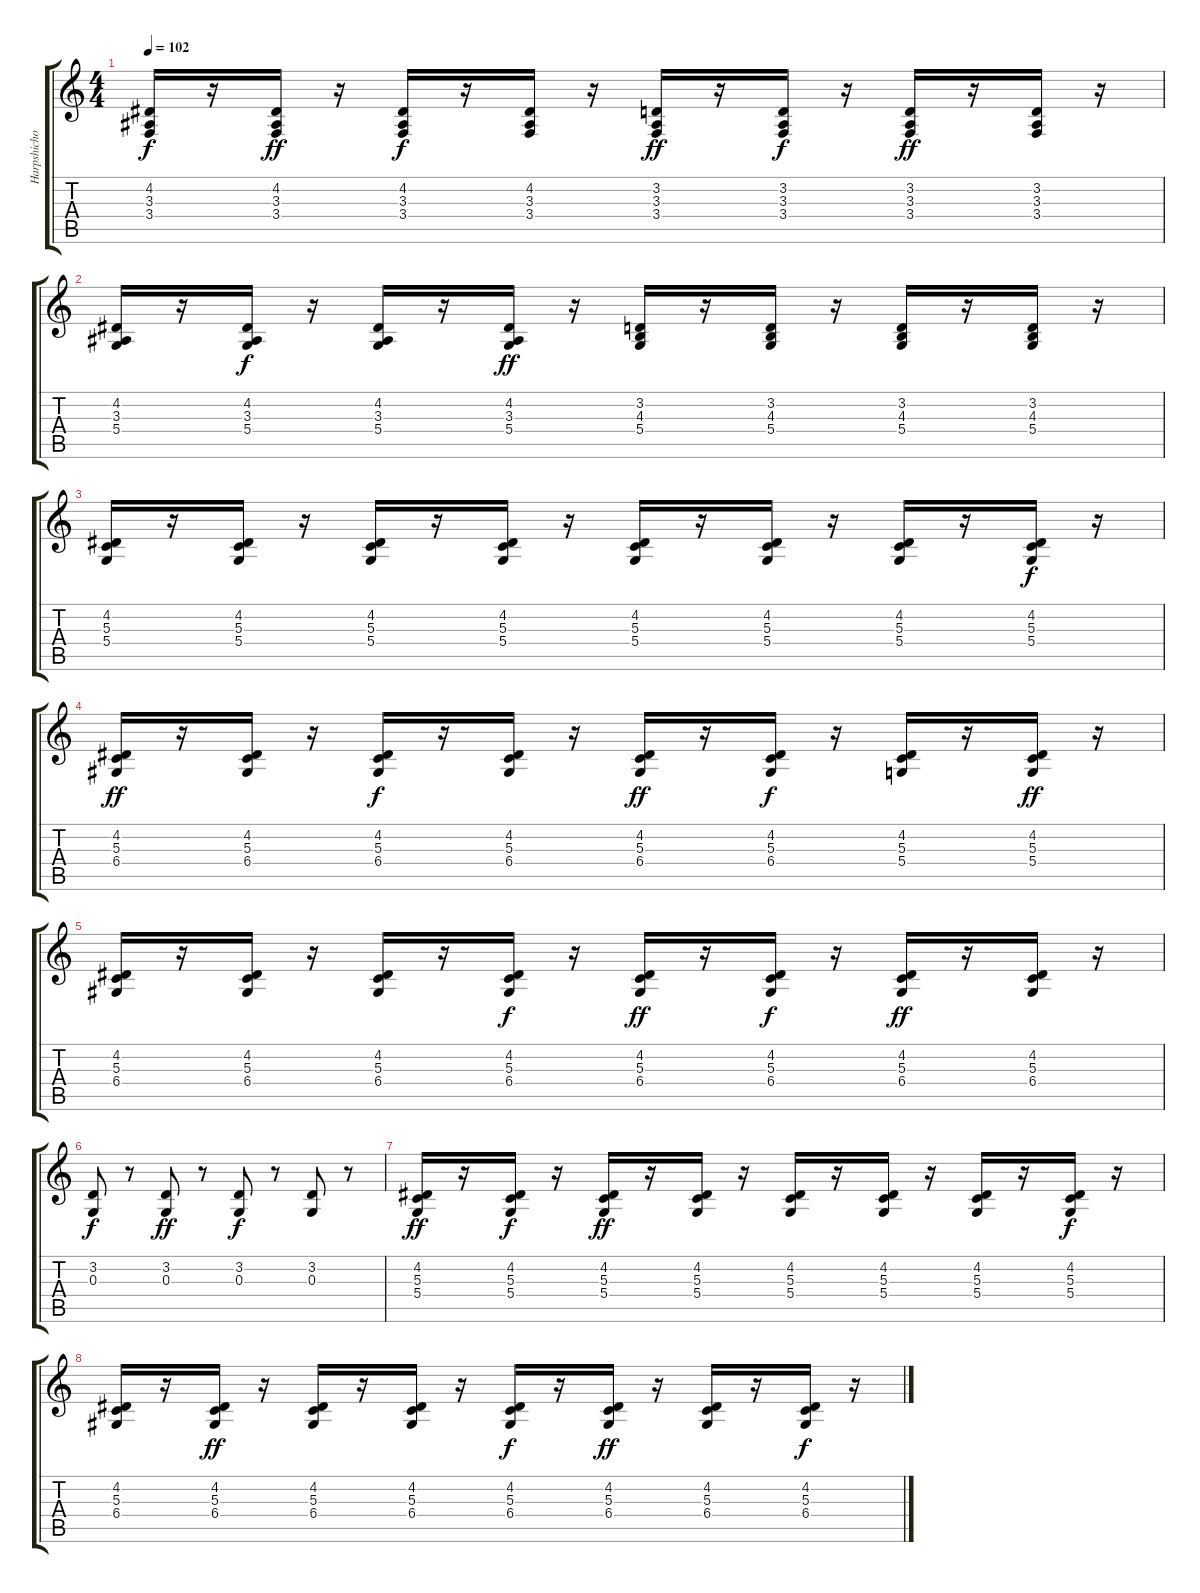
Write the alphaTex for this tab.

\track ("Harpshichord" "Harpshicho") {instrument harpsichord}
\staff {score tabs}
\tuning (E4 B3 G3 D3 A2 E2) {hide}
\ts (4 4)
\tempo 102
\clef g2
\ks c
(4.2 3.3 3.4).16{dy f} r.16 (4.2 3.3 3.4).16{dy ff} r.16 (4.2 3.3 3.4).16{dy f} r.16 (4.2 3.3 3.4).16 r.16 (3.2 3.3 3.4).16{dy ff} r.16 (3.2 3.3 3.4).16{dy f} r.16 (3.2 3.3 3.4).16{dy ff} r.16 (3.2 3.3 3.4).16 r.16 |
(4.2 3.3 5.4).16 r.16 (4.2 3.3 5.4).16{dy f} r.16 (4.2 3.3 5.4).16 r.16 (4.2 3.3 5.4).16{dy ff} r.16 (3.2 4.3 5.4).16 r.16 (3.2 4.3 5.4).16 r.16 (3.2 4.3 5.4).16 r.16 (3.2 4.3 5.4).16 r.16 |
(4.2 5.3 5.4).16 r.16 (4.2 5.3 5.4).16 r.16 (4.2 5.3 5.4).16 r.16 (4.2 5.3 5.4).16 r.16 (4.2 5.3 5.4).16 r.16 (4.2 5.3 5.4).16 r.16 (4.2 5.3 5.4).16 r.16 (4.2 5.3 5.4).16{dy f} r.16 |
(4.2 5.3 6.4).16{dy ff} r.16 (4.2 5.3 6.4).16 r.16 (4.2 5.3 6.4).16{dy f} r.16 (4.2 5.3 6.4).16 r.16 (4.2 5.3 6.4).16{dy ff} r.16 (4.2 5.3 6.4).16{dy f} r.16 (4.2 5.3 5.4).16 r.16 (4.2 5.3 5.4).16{dy ff} r.16 |
(4.2 5.3 6.4).16 r.16 (4.2 5.3 6.4).16 r.16 (4.2 5.3 6.4).16 r.16 (4.2 5.3 6.4).16{dy f} r.16 (4.2 5.3 6.4).16{dy ff} r.16 (4.2 5.3 6.4).16{dy f} r.16 (4.2 5.3 6.4).16{dy ff} r.16 (4.2 5.3 6.4).16 r.16 |
(3.2 0.3).8{dy f} r.8 (3.2 0.3).8{dy ff} r.8 (3.2 0.3).8{dy f} r.8 (3.2 0.3).8 r.8 |
(4.2 5.3 5.4).16{dy ff} r.16 (4.2 5.3 5.4).16{dy f} r.16 (4.2 5.3 5.4).16{dy ff} r.16 (4.2 5.3 5.4).16 r.16 (4.2 5.3 5.4).16 r.16 (4.2 5.3 5.4).16 r.16 (4.2 5.3 5.4).16 r.16 (4.2 5.3 5.4).16{dy f} r.16 |
(4.2 5.3 6.4).16 r.16 (4.2 5.3 6.4).16{dy ff} r.16 (4.2 5.3 6.4).16 r.16 (4.2 5.3 6.4).16 r.16 (4.2 5.3 6.4).16{dy f} r.16 (4.2 5.3 6.4).16{dy ff} r.16 (4.2 5.3 6.4).16 r.16 (4.2 5.3 6.4).16{dy f} r.16
